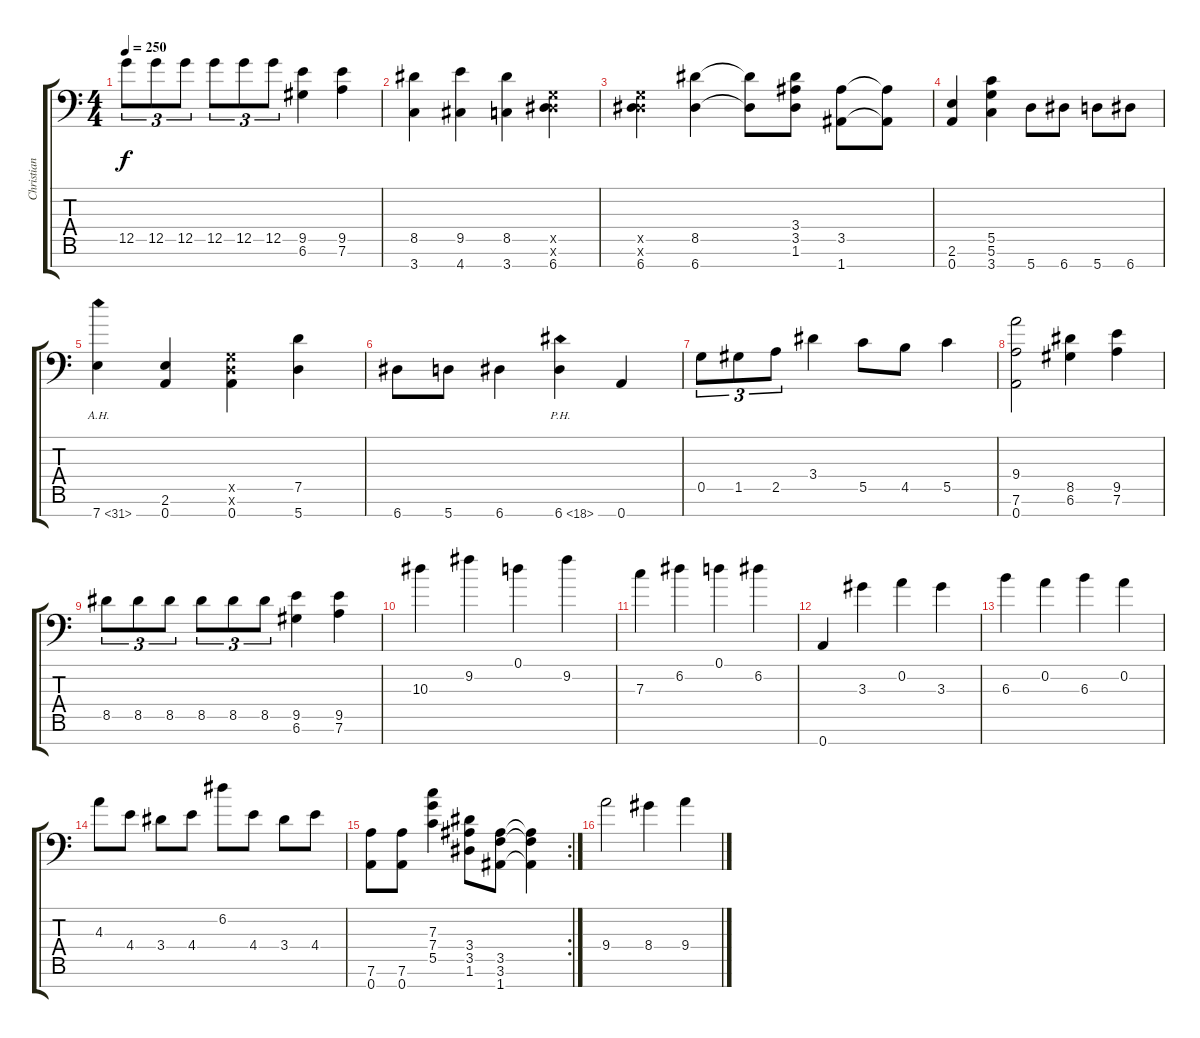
\track ("Christian Muenzner" "Christian ") {instrument distortionguitar}
\staff {score tabs}
\tuning (D4 A3 F3 C3 G2 D2 A1) {hide}
\ts (4 4)
\tempo 250
\clef f4
\ks c
12.5.8{tu (3 2) dy f} 12.5.8{tu (3 2)} 12.5.8{tu (3 2)} 12.5.8{tu (3 2)} 12.5.8{tu (3 2)} 12.5.8{tu (3 2)} (9.5 6.6).4 (9.5 7.6).4 |
(8.5 3.7).4 (9.5 4.7).4 (8.5 3.7).4 (0.5{x} 0.6{x} 6.7).4 |
(0.5{x} 0.6{x} 6.7).4 (8.5 6.7).4 (8.5{t} 6.7{t}).8 (3.4 3.5 1.6).8 (3.5 1.7).8 (3.5{t} 1.7{t}).8 |
(2.6 0.7).4 (5.5 5.6 3.7).4 5.7.8 6.7.8 5.7.8 6.7.8 |
7.7{ah 24}.4 (2.6 0.7).4 (0.5{x} 0.6{x} 0.7).4 (7.5 5.7).4 |
6.7.8 5.7.8 6.7.4 6.7{ph 12}.4 0.7.4 |
0.5.8{tu (3 2)} 1.5.8{tu (3 2)} 2.5.8{tu (3 2)} 3.4.4 5.5.8 4.5.8 5.5.4 |
(9.4 7.6 0.7).2 (8.5 6.6).4 (9.5 7.6).4 |
8.5.8{tu (3 2)} 8.5.8{tu (3 2)} 8.5.8{tu (3 2)} 8.5.8{tu (3 2)} 8.5.8{tu (3 2)} 8.5.8{tu (3 2)} (9.5 6.6).4 (9.5 7.6).4 |
10.3.4 9.2.4 0.1.4 9.2.4 |
7.3.4 6.2.4 0.1.4 6.2.4 |
0.7.4 3.3.4 0.2.4 3.3.4 |
6.3.4 0.2.4 6.3.4 0.2.4 |
4.3.8 4.4.8 3.4.8 4.4.8 6.2.8 4.4.8 3.4.8 4.4.8 |
\rc 2
(7.6 0.7).8 (7.6 0.7).8 (7.3 7.4 5.5).4 (3.4 3.5 1.6).8 (3.5 3.6 1.7).8 (3.5{t} 3.6{t} 1.7{t}).4 |
9.4.2 8.4.4 9.4.4
